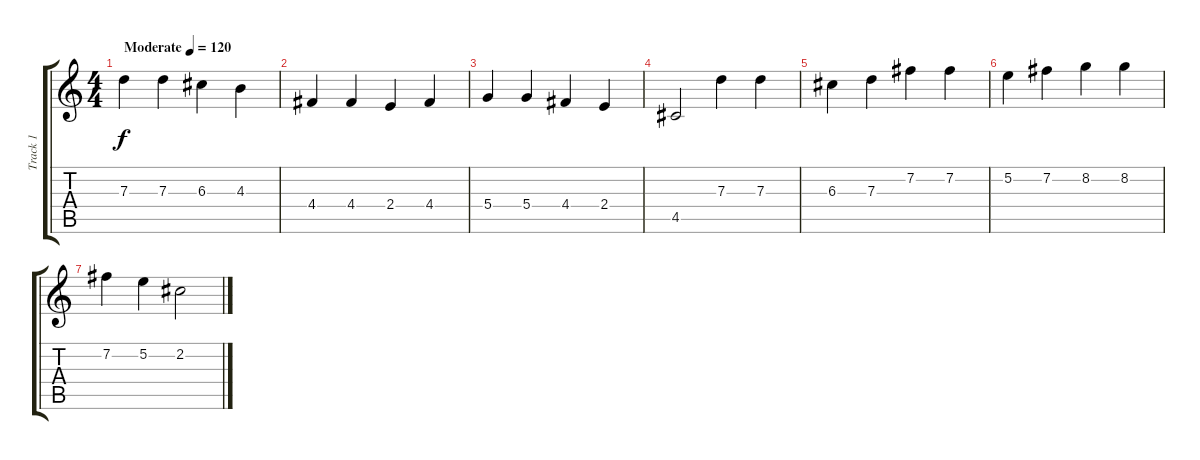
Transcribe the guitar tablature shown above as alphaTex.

\track ("Track 1" "Track 1") {instrument acousticguitarsteel}
\staff {score tabs}
\tuning (E4 B3 G3 D3 A2 E2) {hide}
\ts (4 4)
\tempo (120 "Moderate")
\clef g2
\ks c
7.3.4{dy f instrument acousticguitarsteel} 7.3.4 6.3.4 4.3.4 |
4.4.4 4.4.4 2.4.4 4.4.4 |
5.4.4 5.4.4 4.4.4 2.4.4 |
4.5.2 7.3.4 7.3.4 |
6.3.4 7.3.4 7.2.4 7.2.4 |
5.2.4 7.2.4 8.2.4 8.2.4 |
7.2.4 5.2.4 2.2.2
